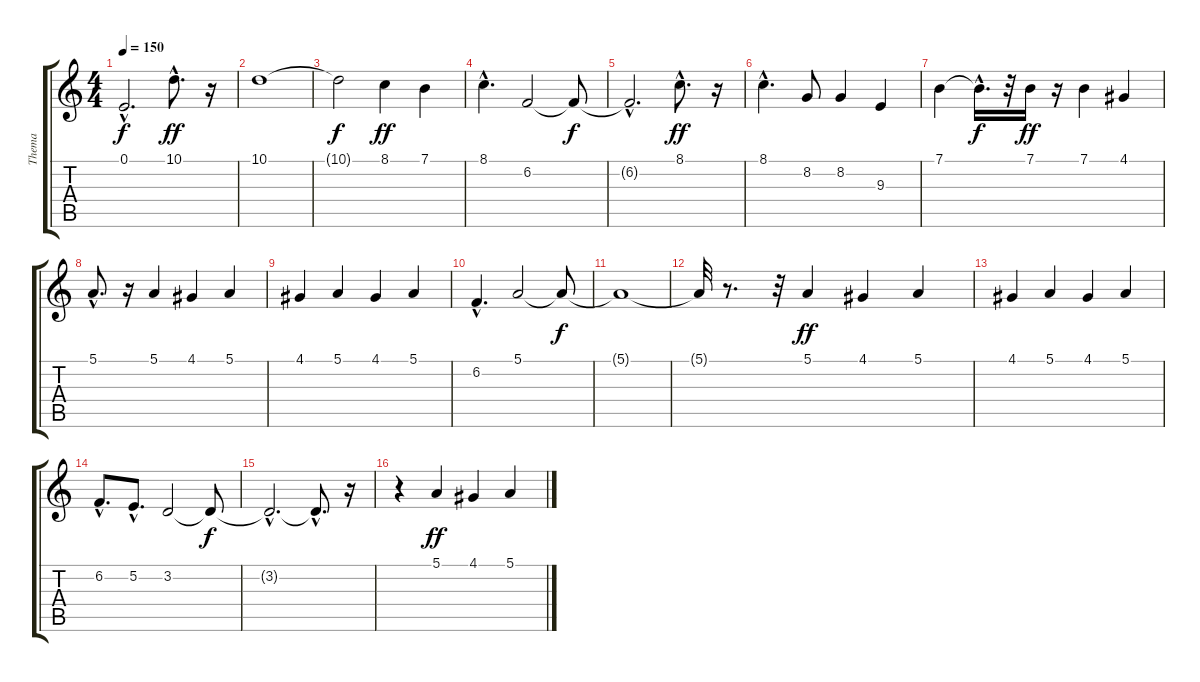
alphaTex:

\track ("Thema" "Thema") {instrument fx5brightness}
\staff {score tabs}
\tuning (E4 B3 G3 D3 A2 E2) {hide}
\ts (4 4)
\tempo 150
\clef g2
\ks c
0.1{hac t}.2{d dy f} 10.1{hac}.8{d dy ff} r.16 |
10.1.1 |
10.1{t}.2{dy f} 8.1.4{dy ff} 7.1.4 |
8.1{hac}.4{d} 6.2.2 6.2{t}.8{dy f} |
6.2{hac t}.2{d} 8.1{hac}.8{d dy ff} r.16 |
8.1{hac}.4{d} 8.2.8 8.2.4 9.3.4 |
7.1.4 7.1{hac t}.16{d dy f} r.32 7.1.16{dy ff} r.16 7.1.4 4.1.4 |
5.1{hac}.8{d} r.16 5.1.4 4.1.4 5.1.4 |
4.1.4 5.1.4 4.1.4 5.1.4 |
6.2{hac}.4{d} 5.1.2 5.1{t}.8{dy f} |
5.1{t}.1 |
5.1{t}.32 r.8{d} r.32 5.1.4{dy ff} 4.1.4 5.1.4 |
4.1.4 5.1.4 4.1.4 5.1.4 |
6.2{hac}.8{d} 5.2{hac}.8{d} 3.2.2 3.2{t}.8{dy f} |
3.2{hac t}.2{d} 3.2{hac t}.8{d} r.16 |
r.4 5.1.4{dy ff} 4.1.4 5.1.4
